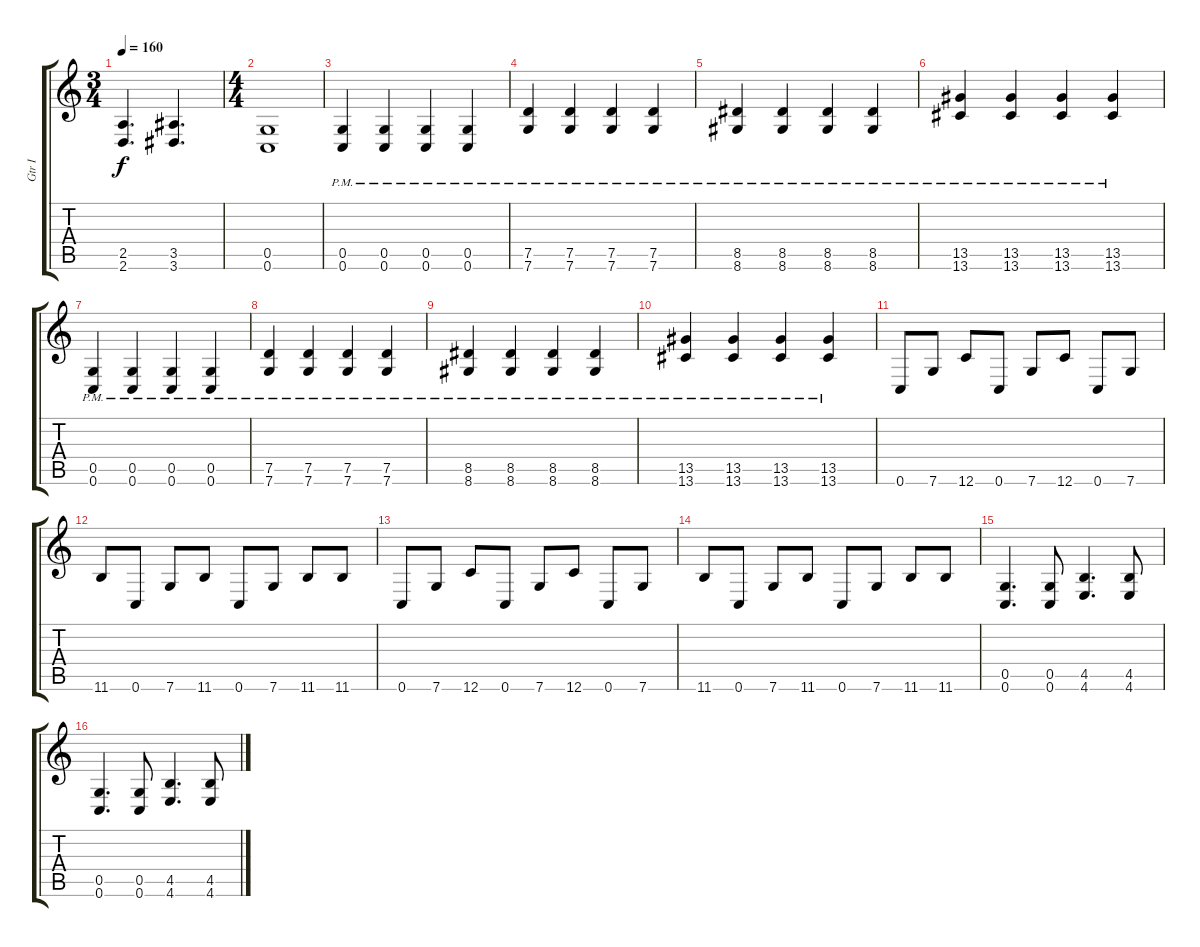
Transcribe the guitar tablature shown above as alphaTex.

\track ("Gtr I" "Gtr I") {instrument overdrivenguitar}
\staff {score tabs}
\tuning (D4 A3 F3 C3 G2 C2) {hide}
\ts (3 4)
\tempo 160
\clef g2
\ks c
(2.5 2.6).4{d dy f} (3.5 3.6).4{d} |
\ts (4 4)
(0.5 0.6).1 |
(0.5{pm} 0.6{pm}).4 (0.5{pm} 0.6{pm}).4 (0.5{pm} 0.6{pm}).4 (0.5{pm} 0.6{pm}).4 |
(7.5{pm} 7.6{pm}).4 (7.5{pm} 7.6{pm}).4 (7.5{pm} 7.6{pm}).4 (7.5{pm} 7.6{pm}).4 |
(8.5{pm} 8.6{pm}).4 (8.5{pm} 8.6{pm}).4 (8.5{pm} 8.6{pm}).4 (8.5{pm} 8.6{pm}).4 |
(13.5{pm} 13.6{pm}).4 (13.5{pm} 13.6{pm}).4 (13.5{pm} 13.6{pm}).4 (13.5{pm} 13.6{pm}).4 |
(0.5{pm} 0.6{pm}).4 (0.5{pm} 0.6{pm}).4 (0.5{pm} 0.6{pm}).4 (0.5{pm} 0.6{pm}).4 |
(7.5{pm} 7.6{pm}).4 (7.5{pm} 7.6{pm}).4 (7.5{pm} 7.6{pm}).4 (7.5{pm} 7.6{pm}).4 |
(8.5{pm} 8.6{pm}).4 (8.5{pm} 8.6{pm}).4 (8.5{pm} 8.6{pm}).4 (8.5{pm} 8.6{pm}).4 |
(13.5{pm} 13.6{pm}).4 (13.5{pm} 13.6{pm}).4 (13.5{pm} 13.6{pm}).4 (13.5{pm} 13.6{pm}).4 |
0.6.8 7.6.8 12.6.8 0.6.8 7.6.8 12.6.8 0.6.8 7.6.8 |
11.6.8 0.6.8 7.6.8 11.6.8 0.6.8 7.6.8 11.6.8 11.6.8 |
0.6.8 7.6.8 12.6.8 0.6.8 7.6.8 12.6.8 0.6.8 7.6.8 |
11.6.8 0.6.8 7.6.8 11.6.8 0.6.8 7.6.8 11.6.8 11.6.8 |
(0.5 0.6).4{d} (0.5 0.6).8 (4.5 4.6).4{d} (4.5 4.6).8 |
(0.5 0.6).4{d} (0.5 0.6).8 (4.5 4.6).4{d} (4.5 4.6).8
